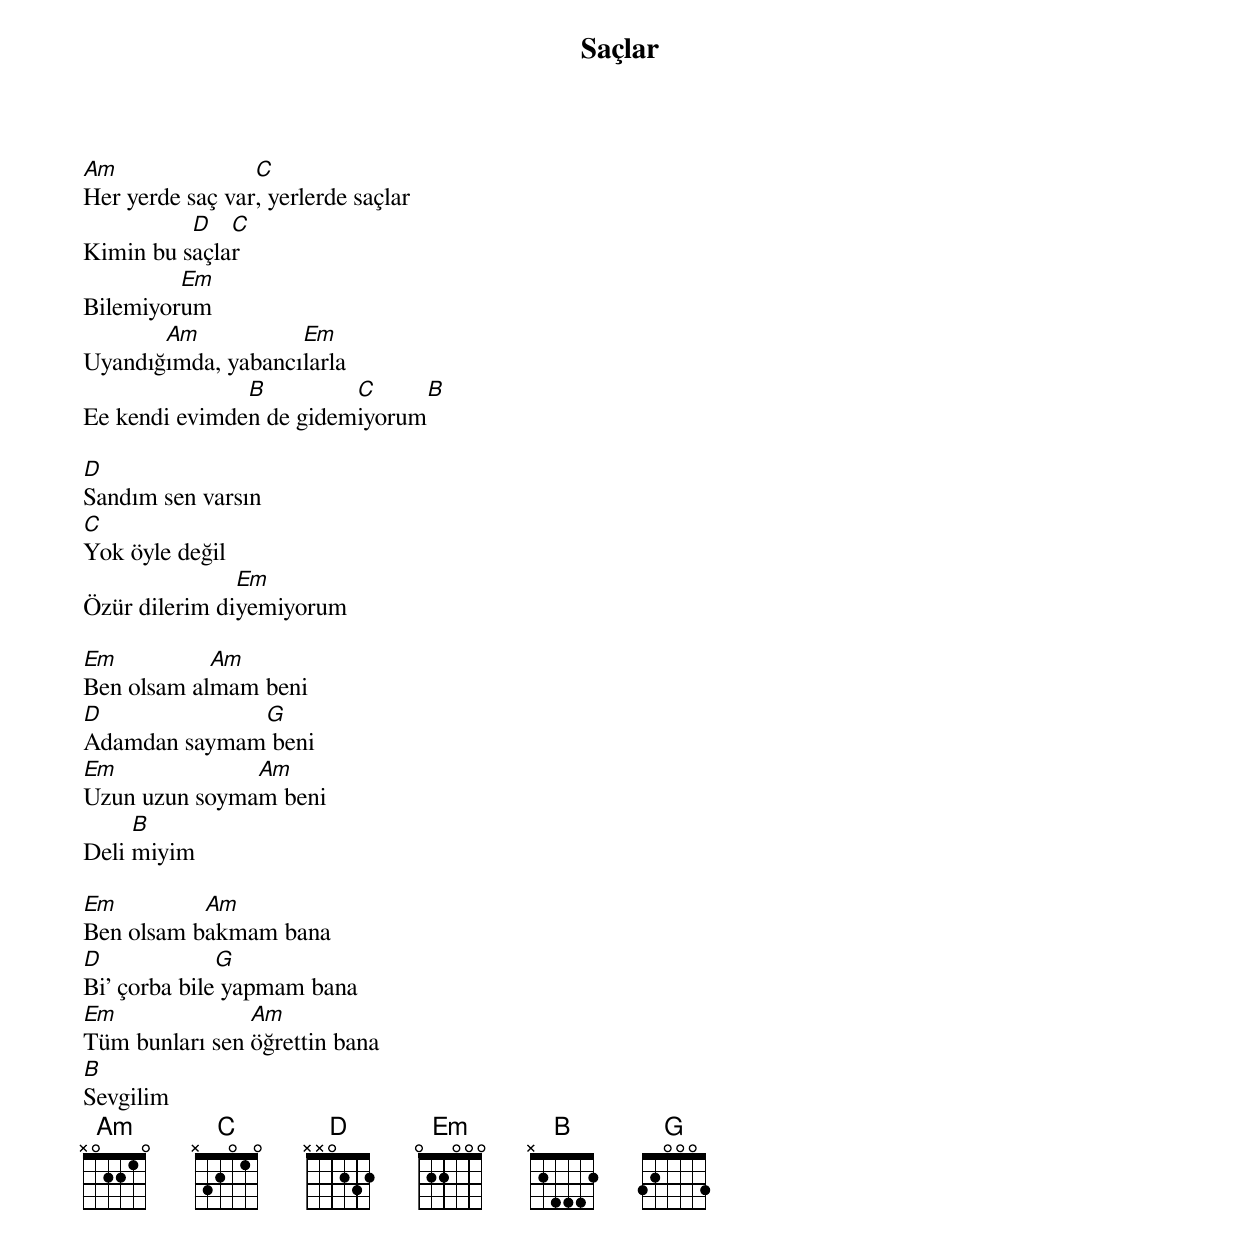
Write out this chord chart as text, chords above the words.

{title: Saçlar}
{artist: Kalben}

Am               C
Her yerde saç var, yerlerde saçlar
          D   C
Kimin bu saçlar
         Em
Bilemiyorum
       Am           Em
Uyandığımda, yabancılarla
               B         C      B
Ee kendi evimden de gidemiyorum

D
Sandım sen varsın
C
Yok öyle değil
               Em
Özür dilerim diyemiyorum

Em          Am
Ben olsam almam beni
D             G
Adamdan saymam beni
Em             Am
Uzun uzun soymam beni
     B
Deli miyim

Em         Am
Ben olsam bakmam bana
D             G
Bi' çorba bile yapmam bana
Em              Am
Tüm bunları sen öğrettin bana
B
Sevgilim
